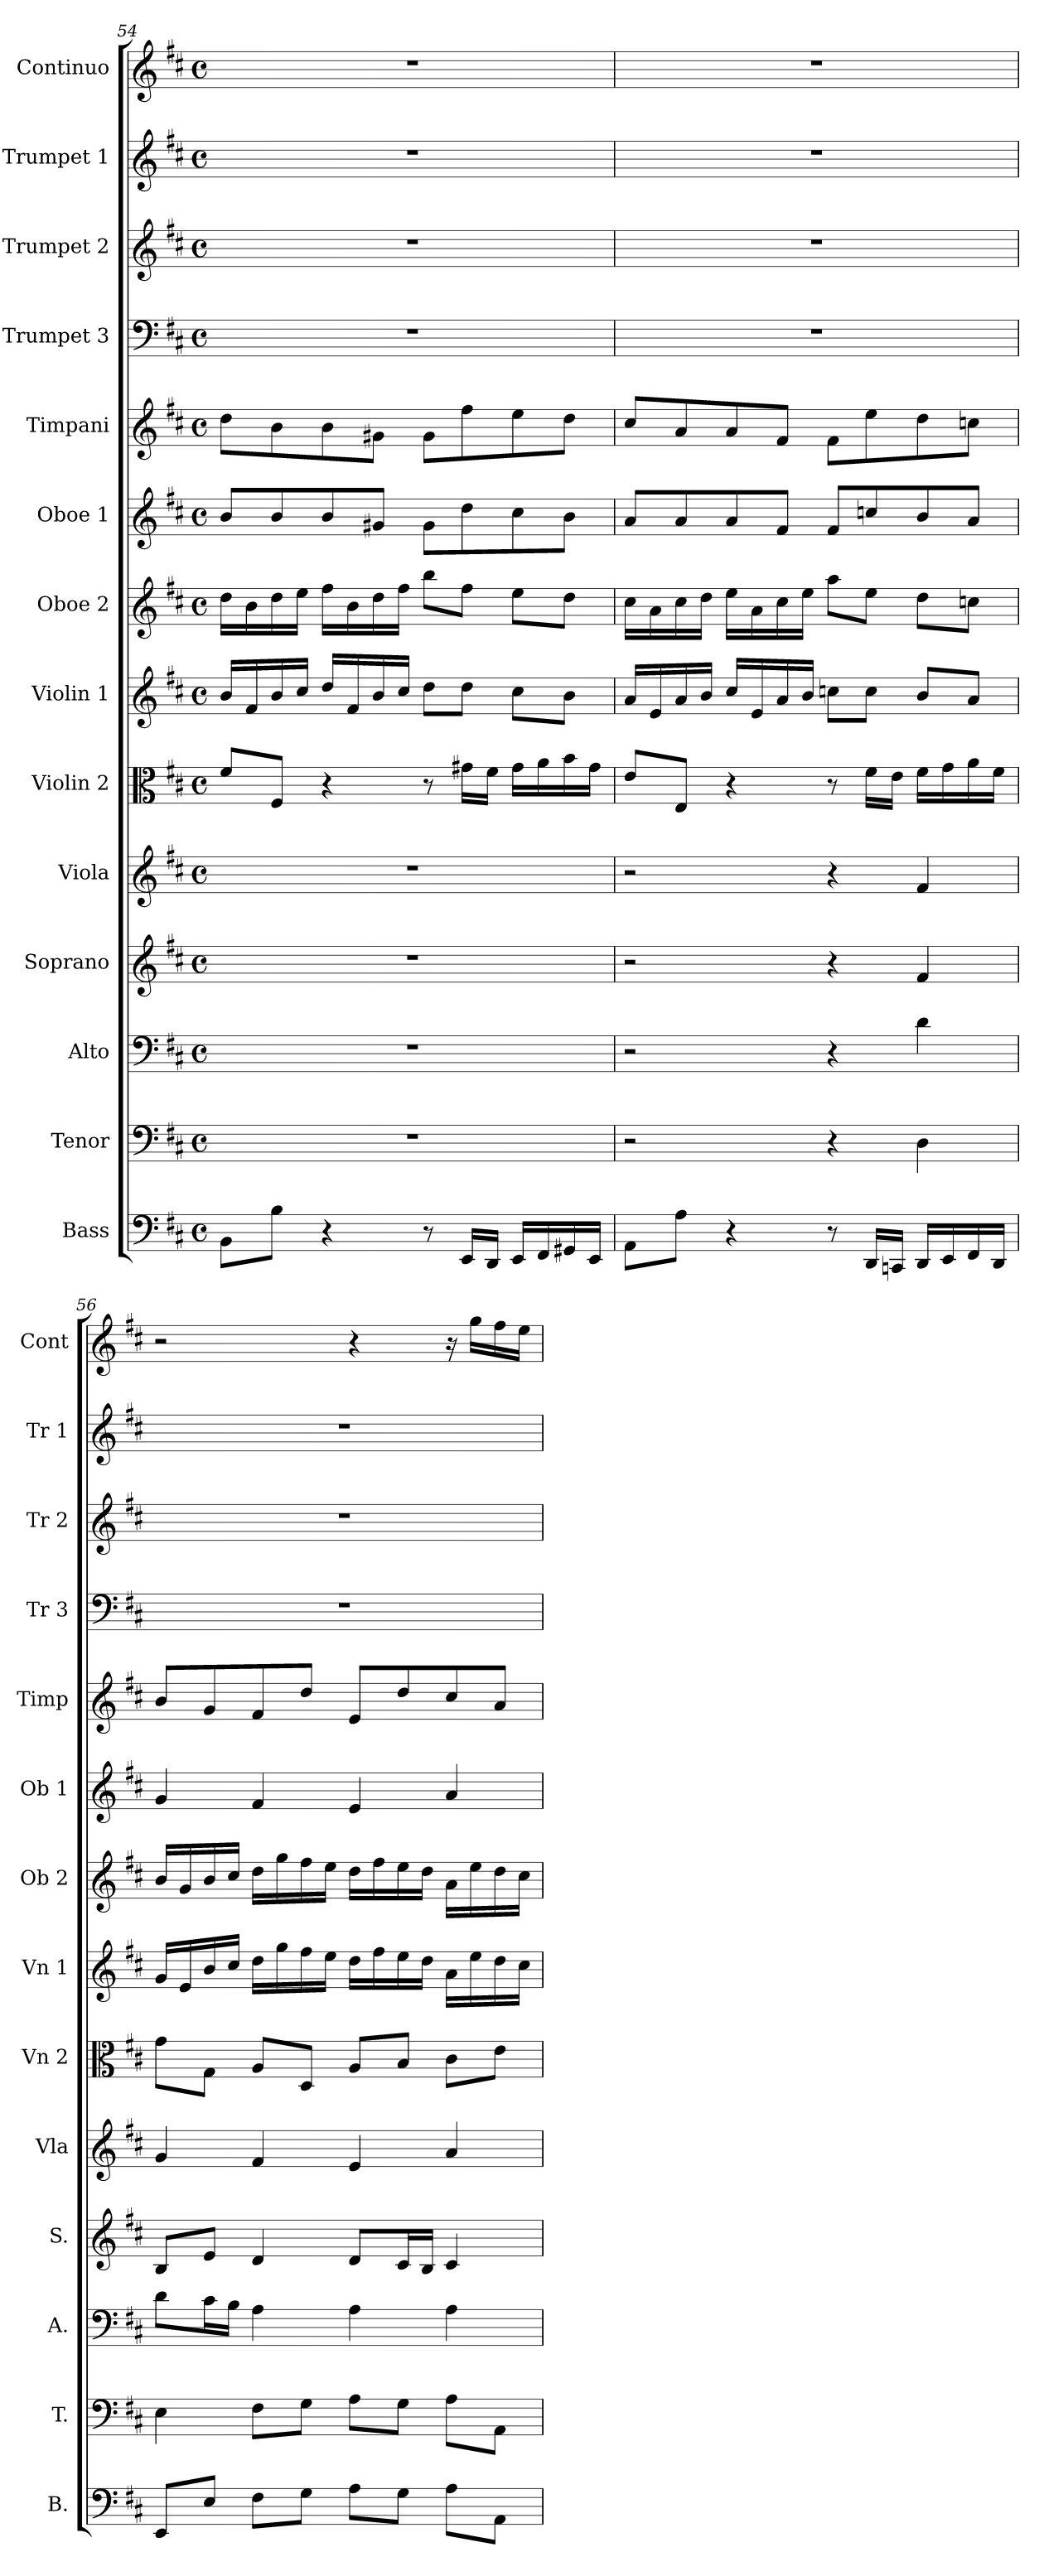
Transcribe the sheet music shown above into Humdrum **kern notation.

**kern	**kern	**kern	**kern	**kern	**kern	**kern	**kern	**kern	**kern	**kern	**kern	**kern	**kern
*part14	*part13	*part12	*part11	*part10	*part9	*part8	*part7	*part6	*part5	*part4	*part3	*part2	*part1
*staff14	*staff13	*staff12	*staff11	*staff10	*staff9	*staff8	*staff7	*staff6	*staff5	*staff4	*staff3	*staff2	*staff1
*I"Bass	*I"Tenor	*I"Alto	*I"Soprano	*I"Viola	*I"Violin 2	*I"Violin 1	*I"Oboe 2	*I"Oboe 1	*I"Timpani	*I"Trumpet 3	*I"Trumpet 2	*I"Trumpet 1	*I"Continuo
*I'B.	*I'T.	*I'A.	*I'S.	*I'Vla	*I'Vn 2	*I'Vn 1	*I'Ob 2	*I'Ob 1	*I'Timp	*I'Tr 3	*I'Tr 2	*I'Tr 1	*I'Cont
!!LO:PB:g=z
*clefF4	*clefF4	*clefF4	*clefG2	*clefG2	*clefC3	*clefG2	*clefG2	*clefG2	*clefG2	*clefF4	*clefG2	*clefG2	*clefG2
*	*	*	*	*	*	*	*	*	*	*	*ITrd1c2	*ITrd1c2	*ITrd1c2
*k[f#c#]	*k[f#c#]	*k[f#c#]	*k[f#c#]	*k[f#c#]	*k[f#c#]	*k[f#c#]	*k[f#c#]	*k[f#c#]	*k[f#c#]	*k[f#c#]	*k[]	*k[]	*k[]
*D:	*D:	*D:	*D:	*D:	*D:	*D:	*D:	*D:	*D:	*D:	*C:	*C:	*C:
*M4/4	*M4/4	*M4/4	*M4/4	*M4/4	*M4/4	*M4/4	*M4/4	*M4/4	*M4/4	*M4/4	*M4/4	*M4/4	*M4/4
*met(c)	*met(c)	*met(c)	*met(c)	*met(c)	*met(c)	*met(c)	*met(c)	*met(c)	*met(c)	*met(c)	*met(c)	*met(c)	*met(c)
=54	=54	=54	=54	=54	=54	=54	=54	=54	=54	=54	=54	=54	=54
8BB\L	1r	1r	1r	1r	8f#/L	16b/LL	16dd\LL	8b/L	8dd\L	1r	1r	1r	1r
.	.	.	.	.	.	16f#/	16b\	.	.	.	.	.	.
8B\J	.	.	.	.	8F#/J	16b/	16dd\	8b/	8b\	.	.	.	.
.	.	.	.	.	.	16cc#/JJ	16ee\JJ	.	.	.	.	.	.
4r	.	.	.	.	4r	16dd/LL	16ff#\LL	8b/	8b\	.	.	.	.
.	.	.	.	.	.	16f#/	16b\	.	.	.	.	.	.
.	.	.	.	.	.	16b/	16dd\	8g#X/J	8g#X\J	.	.	.	.
.	.	.	.	.	.	16cc#/JJ	16ff#\JJ	.	.	.	.	.	.
8r	.	.	.	.	8r	8dd\L	8bb\L	8g#\L	8g#\L	.	.	.	.
16EE/LL	.	.	.	.	16g#X\LL	8dd\J	8ff#\J	8dd\	8ff#\	.	.	.	.
16DD/JJ	.	.	.	.	16f#\JJ	.	.	.	.	.	.	.	.
16EE/LL	.	.	.	.	16g#\LL	8cc#\L	8ee\L	8cc#\	8ee\	.	.	.	.
16FF#/	.	.	.	.	16a\	.	.	.	.	.	.	.	.
16GG#X/	.	.	.	.	16b\	8b\J	8dd\J	8b\J	8dd\J	.	.	.	.
16EE/JJ	.	.	.	.	16g#\JJ	.	.	.	.	.	.	.	.
=55	=55	=55	=55	=55	=55	=55	=55	=55	=55	=55	=55	=55	=55
8AA\L	2r	2r	2r	2r	8e/L	16a/LL	16cc#\LL	8a/L	8cc#/L	1r	1r	1r	1r
.	.	.	.	.	.	16e/	16a\	.	.	.	.	.	.
8A\J	.	.	.	.	8E/J	16a/	16cc#\	8a/	8a/	.	.	.	.
.	.	.	.	.	.	16b/JJ	16dd\JJ	.	.	.	.	.	.
4r	.	.	.	.	4r	16cc#/LL	16ee\LL	8a/	8a/	.	.	.	.
.	.	.	.	.	.	16e/	16a\	.	.	.	.	.	.
.	.	.	.	.	.	16a/	16cc#\	8f#/J	8f#/J	.	.	.	.
.	.	.	.	.	.	16b/JJ	16ee\JJ	.	.	.	.	.	.
8r	4r	4r	4r	4r	8r	8ccn\L	8aa\L	8f#/L	8f#\L	.	.	.	.
16DD/LL	.	.	.	.	16f#\LL	8cc\J	8ee\J	8ccn/	8ee\	.	.	.	.
16CCn/JJ	.	.	.	.	16e\JJ	.	.	.	.	.	.	.	.
16DD/LL	4D\	4d\	4f#/	4f#/	16f#\LL	8b/L	8dd\L	8b/	8dd\	.	.	.	.
16EE/	.	.	.	.	16g\	.	.	.	.	.	.	.	.
16FF#/	.	.	.	.	16a\	8a/J	8ccn\J	8a/J	8ccn\J	.	.	.	.
16DD/JJ	.	.	.	.	16f#\JJ	.	.	.	.	.	.	.	.
=56	=56	=56	=56	=56	=56	=56	=56	=56	=56	=56	=56	=56	=56
8EE/L	4E\	8d\L	8B/L	4g/	8g\L	16g/LL	16b/LL	4g/	8b/L	1r	1r	1r	2r
.	.	.	.	.	.	16e/	16g/	.	.	.	.	.	.
8E/J	.	16c#\L	8e/J	.	8G\J	16b/	16b/	.	8g/	.	.	.	.
.	.	16B\JJ	.	.	.	16cc#/JJ	16cc#/JJ	.	.	.	.	.	.
8F#\L	8F#\L	4A\	4d/	4f#/	8A/L	16dd\LL	16dd\LL	4f#/	8f#/	.	.	.	.
.	.	.	.	.	.	16gg\	16gg\	.	.	.	.	.	.
8G\J	8G\J	.	.	.	8D/J	16ff#\	16ff#\	.	8dd/J	.	.	.	.
.	.	.	.	.	.	16ee\JJ	16ee\JJ	.	.	.	.	.	.
8A\L	8A\L	4A\	8d/L	4e/	8A/L	16dd\LL	16dd\LL	4e/	8e/L	.	.	.	4r
.	.	.	.	.	.	16ff#\	16ff#\	.	.	.	.	.	.
8G\J	8G\J	.	16c#/L	.	8B/J	16ee\	16ee\	.	8dd/	.	.	.	.
.	.	.	16B/JJ	.	.	16dd\JJ	16dd\JJ	.	.	.	.	.	.
8A\L	8A\L	4A\	4c#/	4a/	8c#\L	16a\LL	16a\LL	4a/	8cc#/	.	.	.	16r
.	.	.	.	.	.	16ee\	16ee\	.	.	.	.	.	16ff\LL
8AA\J	8AA\J	.	.	.	8e\J	16dd\	16dd\	.	8a/J	.	.	.	16ee\
.	.	.	.	.	.	16cc#\JJ	16cc#\JJ	.	.	.	.	.	16dd\JJ
=	=	=	=	=	=	=	=	=	=	=	=	=	=
*-	*-	*-	*-	*-	*-	*-	*-	*-	*-	*-	*-	*-	*-
